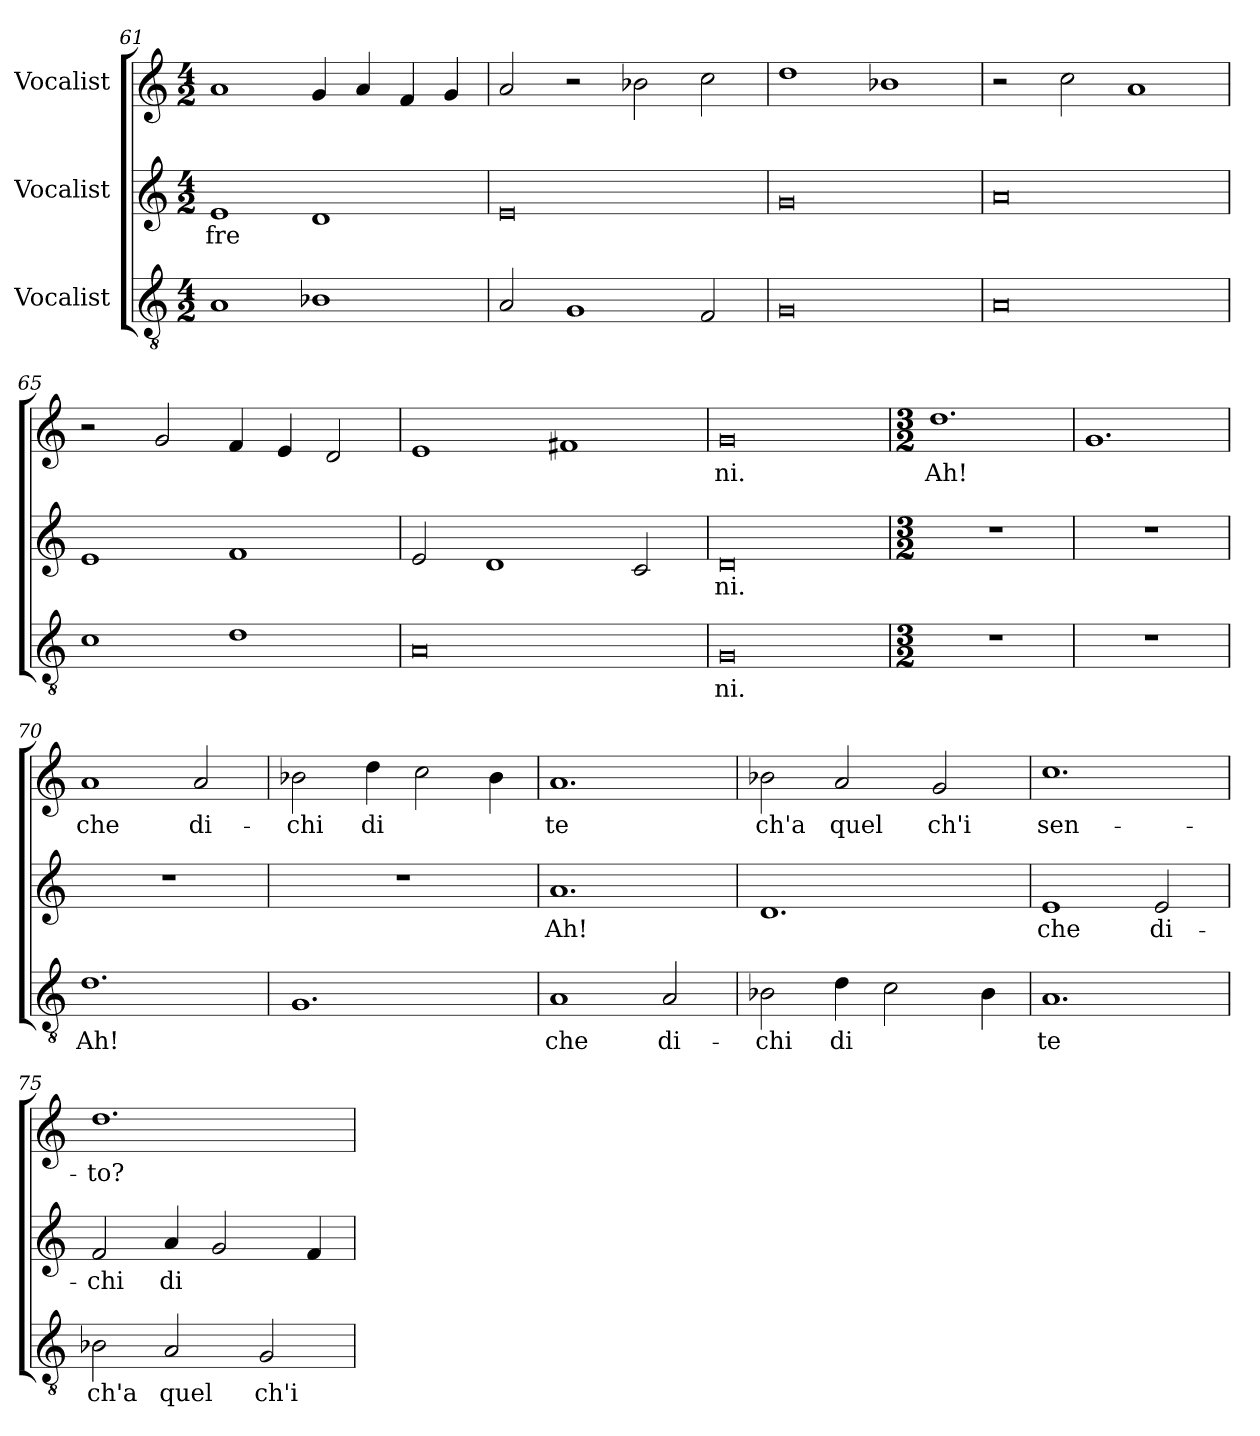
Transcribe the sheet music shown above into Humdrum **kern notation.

**kern	**text	**kern	**text	**kern	**text
*part3	*part3	*part2	*part2	*part1	*part1
*staff3	*staff3	*staff2	*staff2	*staff1	*staff1
*I"Vocalist	*	*I"Vocalist	*	*I"Vocalist	*
*clefGv2	*	*clefG2	*	*clefG2	*
*k[]	*	*k[]	*	*k[]	*
*M4/2	*	*M4/2	*	*M4/2	*
=61	=61	=61	=61	=61	=61
1A	.	1e	fre	1a	.
1B-X	.	1d	.	4g/	.
.	.	.	.	4a/	.
.	.	.	.	4f/	.
.	.	.	.	4g/	.
=62	=62	=62	=62	=62	=62
2A/	.	0e	.	2a/	.
1G	.	.	.	2r	.
.	.	.	.	2b-X\	.
2F/	.	.	.	2cc\	.
=63	=63	=63	=63	=63	=63
0G	.	0g	.	1dd	.
.	.	.	.	1b-X	.
=64	=64	=64	=64	=64	=64
0A	.	0a	.	2r	.
.	.	.	.	2cc\	.
.	.	.	.	1a	.
=65	=65	=65	=65	=65	=65
1c	.	1e	.	2r	.
.	.	.	.	2g/	.
1d	.	1f	.	4f/	.
.	.	.	.	4e/	.
.	.	.	.	2d/	.
=66	=66	=66	=66	=66	=66
0A	.	2e/	.	1e	.
.	.	1d	.	.	.
.	.	.	.	1f#X	.
.	.	2c/	.	.	.
=67	=67	=67	=67	=67	=67
0G	-ni.	0d	-ni.	0g	-ni.
=68	=68	=68	=68	=68	=68
*M3/2	*	*M3/2	*	*M3/2	*
1.r	.	1.r	.	1.dd	Ah!
=69	=69	=69	=69	=69	=69
1.r	.	1.r	.	1.g	.
=70	=70	=70	=70	=70	=70
1.d	Ah!	1.r	.	1a	che
.	.	.	.	2a/	di-
=71	=71	=71	=71	=71	=71
1.G	.	1.r	.	2b-X\	-chi
.	.	.	.	4dd\	di
.	.	.	.	2cc\	.
.	.	.	.	4b-\	.
=72	=72	=72	=72	=72	=72
1A	che	1.a	Ah!	1.a	te
2A/	di-	.	.	.	.
=73	=73	=73	=73	=73	=73
2B-X\	-chi	1.d	.	2b-X\	ch'a
4d\	di	.	.	2a/	quel
2c\	.	.	.	.	.
.	.	.	.	2g/	ch'i
4B-\	.	.	.	.	.
=74	=74	=74	=74	=74	=74
1.A	te	1e	che	1.cc	sen-
.	.	2e/	di-	.	.
=75	=75	=75	=75	=75	=75
2B-X\	ch'a	2f/	-chi	1.dd	-to?
2A/	quel	4a/	di	.	.
.	.	2g/	.	.	.
2G/	ch'i	.	.	.	.
.	.	4f/	.	.	.
=	=	=	=	=	=
*-	*-	*-	*-	*-	*-
